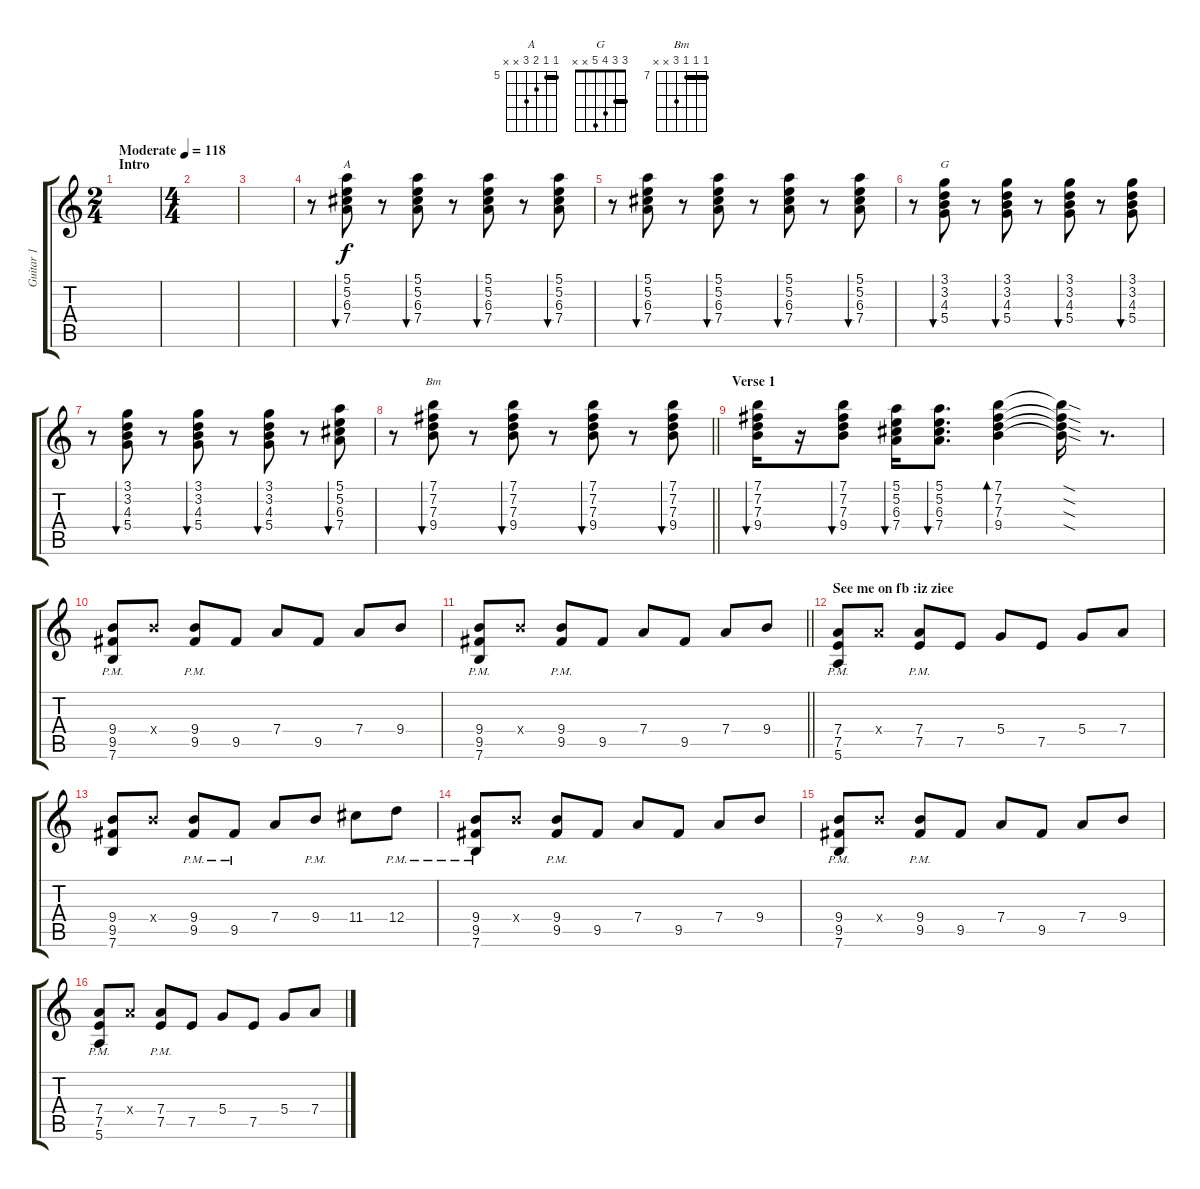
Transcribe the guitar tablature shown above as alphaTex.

\track ("Guitar 1" "Guitar 1") {instrument overdrivenguitar}
\staff {score tabs}
\tuning (E4 B3 G3 D3 A2 E2) {hide}
\chord ("A" 5 5 6 7 x x) {firstfret 5 barre 5}
\chord ("G" 3 3 4 5 x x) {barre 3}
\chord ("Bm" 7 7 7 9 x x) {firstfret 7 barre 7}
\ts (2 4)
\section ("" "Intro")
\tempo (118 "Moderate")
\clef g2
\ks c
|
\ts (4 4)
|
|
r.8 (5.1 5.2 6.3 7.4).8{bu 30 ch "A"} r.8 (5.1 5.2 6.3 7.4).8{bu 30} r.8 (5.1 5.2 6.3 7.4).8{bu 30} r.8 (5.1 5.2 6.3 7.4).8{bu 30} |
r.8 (5.1 5.2 6.3 7.4).8{bu 30} r.8 (5.1 5.2 6.3 7.4).8{bu 30} r.8 (5.1 5.2 6.3 7.4).8{bu 30} r.8 (5.1 5.2 6.3 7.4).8{bu 30} |
r.8 (3.1 3.2 4.3 5.4).8{bu 30 ch "G"} r.8 (3.1 3.2 4.3 5.4).8{bu 30} r.8 (3.1 3.2 4.3 5.4).8{bu 30} r.8 (3.1 3.2 4.3 5.4).8{bu 30} |
r.8 (3.1 3.2 4.3 5.4).8{bu 30} r.8 (3.1 3.2 4.3 5.4).8{bu 30} r.8 (3.1 3.2 4.3 5.4).8{bu 30} r.8 (5.1 5.2 6.3 7.4).8{bu 30} |
\barLineRight lightlight
r.8 (7.1 7.2 7.3 9.4).8{bu 30 ch "Bm"} r.8 (7.1 7.2 7.3 9.4).8{bu 30} r.8 (7.1 7.2 7.3 9.4).8{bu 30} r.8 (7.1 7.2 7.3 9.4).8{bu 30} |
\section ("" "Verse 1")
(7.1 7.2 7.3 9.4).16{bu 30} r.16 (7.1 7.2 7.3 9.4).8{bu 30} (5.1 5.2 6.3 7.4).16{bu 30} (5.1 5.2 6.3 7.4).8{d bu 30} (7.1 7.2 7.3 9.4).4{bd 30} (7.1{sod t} 7.2{sod t} 7.3{sod t} 9.4{sod t}).16 r.8{d} |
(9.4 9.5{pm} 7.6).8{balance 16} 9.4{x}.8 (9.4 9.5{pm}).8 9.5.8 7.4.8 9.5.8 7.4.8 9.4.8 |
\barLineRight lightlight
(9.4{pm} 9.5 7.6).8 9.4{x}.8 (9.4 9.5{pm}).8 9.5.8 7.4.8 9.5.8 7.4.8 9.4.8 |
\section ("" "See me on fb :iz ziee")
(7.4{pm} 7.5 5.6).8 7.4{x}.8 (7.4 7.5{pm}).8 7.5.8 5.4.8 7.5.8 5.4.8 7.4.8 |
(9.4 9.5 7.6).8 9.4{x}.8 (9.4 9.5{pm}).8 9.5{pm}.8 7.4.8 9.4{pm}.8 11.4.8 12.4{pm}.8 |
(9.4{pm} 9.5 7.6).8 9.4{x}.8 (9.4 9.5{pm}).8 9.5.8 7.4.8 9.5.8 7.4.8 9.4.8 |
(9.4 9.5{pm} 7.6).8 9.4{x}.8 (9.4 9.5{pm}).8 9.5.8 7.4.8 9.5.8 7.4.8 9.4.8 |
(7.4 7.5{pm} 5.6).8 7.4{x}.8 (7.4 7.5{pm}).8 7.5.8 5.4.8 7.5.8 5.4.8 7.4.8
